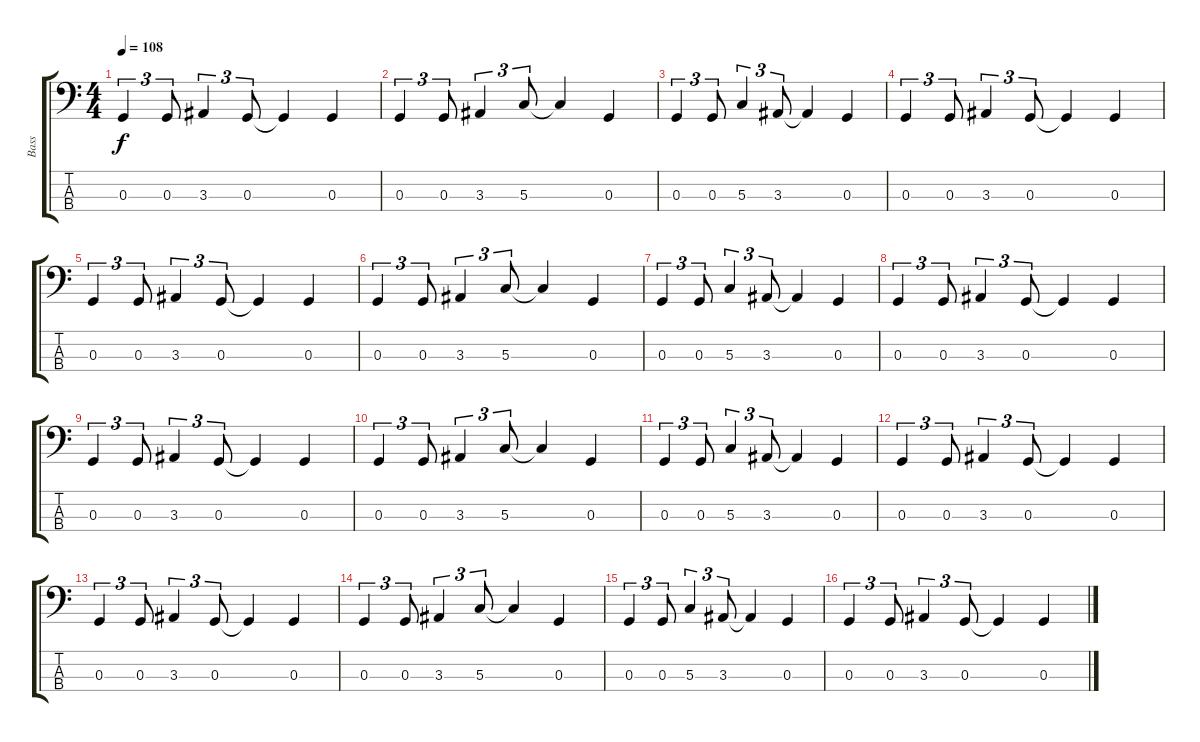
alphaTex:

\track ("Bass" "Bass") {instrument electricbasspick}
\staff {score tabs}
\tuning (F2 C2 G1 D1) {hide}
\ts (4 4)
\tempo 108
\clef f4
\ks c
0.3.4{tu (3 2) dy f} 0.3.8{tu (3 2)} 3.3.4{tu (3 2)} 0.3.8{tu (3 2)} 0.3{t}.4 0.3.4 |
0.3.4{tu (3 2)} 0.3.8{tu (3 2)} 3.3.4{tu (3 2)} 5.3.8{tu (3 2)} 5.3{t}.4 0.3.4 |
0.3.4{tu (3 2)} 0.3.8{tu (3 2)} 5.3.4{tu (3 2)} 3.3.8{tu (3 2)} 3.3{t}.4 0.3.4 |
0.3.4{tu (3 2)} 0.3.8{tu (3 2)} 3.3.4{tu (3 2)} 0.3.8{tu (3 2)} 0.3{t}.4 0.3.4 |
0.3.4{tu (3 2)} 0.3.8{tu (3 2)} 3.3.4{tu (3 2)} 0.3.8{tu (3 2)} 0.3{t}.4 0.3.4 |
0.3.4{tu (3 2)} 0.3.8{tu (3 2)} 3.3.4{tu (3 2)} 5.3.8{tu (3 2)} 5.3{t}.4 0.3.4 |
0.3.4{tu (3 2)} 0.3.8{tu (3 2)} 5.3.4{tu (3 2)} 3.3.8{tu (3 2)} 3.3{t}.4 0.3.4 |
0.3.4{tu (3 2)} 0.3.8{tu (3 2)} 3.3.4{tu (3 2)} 0.3.8{tu (3 2)} 0.3{t}.4 0.3.4 |
0.3.4{tu (3 2)} 0.3.8{tu (3 2)} 3.3.4{tu (3 2)} 0.3.8{tu (3 2)} 0.3{t}.4 0.3.4 |
0.3.4{tu (3 2)} 0.3.8{tu (3 2)} 3.3.4{tu (3 2)} 5.3.8{tu (3 2)} 5.3{t}.4 0.3.4 |
0.3.4{tu (3 2)} 0.3.8{tu (3 2)} 5.3.4{tu (3 2)} 3.3.8{tu (3 2)} 3.3{t}.4 0.3.4 |
0.3.4{tu (3 2)} 0.3.8{tu (3 2)} 3.3.4{tu (3 2)} 0.3.8{tu (3 2)} 0.3{t}.4 0.3.4 |
0.3.4{tu (3 2)} 0.3.8{tu (3 2)} 3.3.4{tu (3 2)} 0.3.8{tu (3 2)} 0.3{t}.4 0.3.4 |
0.3.4{tu (3 2)} 0.3.8{tu (3 2)} 3.3.4{tu (3 2)} 5.3.8{tu (3 2)} 5.3{t}.4 0.3.4 |
0.3.4{tu (3 2)} 0.3.8{tu (3 2)} 5.3.4{tu (3 2)} 3.3.8{tu (3 2)} 3.3{t}.4 0.3.4 |
0.3.4{tu (3 2)} 0.3.8{tu (3 2)} 3.3.4{tu (3 2)} 0.3.8{tu (3 2)} 0.3{t}.4 0.3.4
